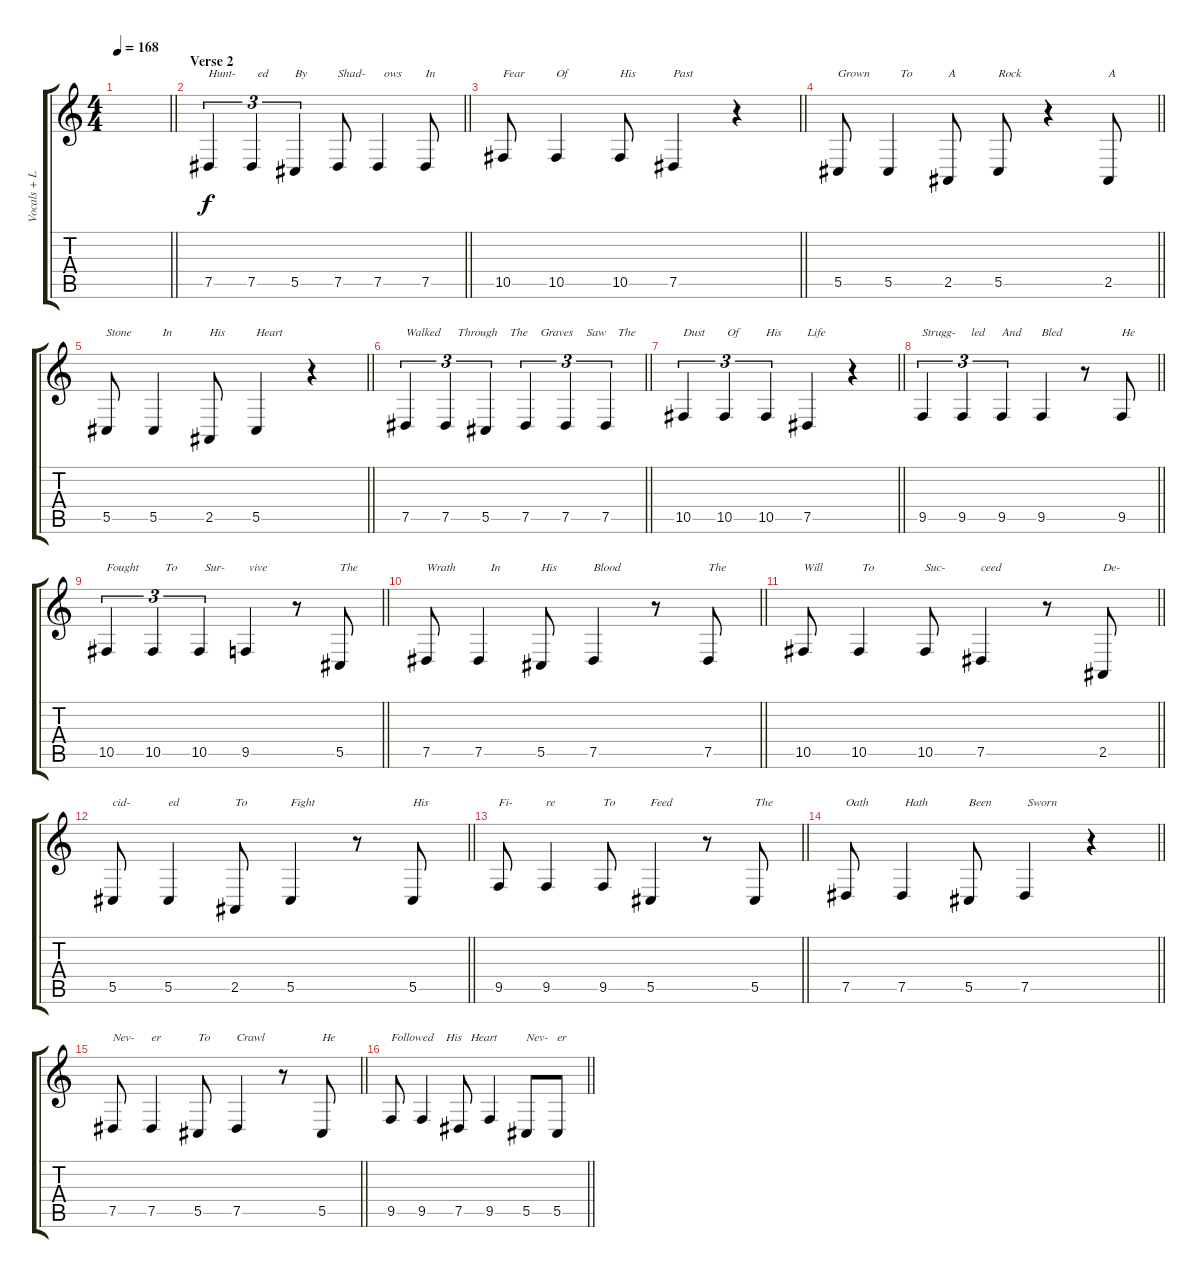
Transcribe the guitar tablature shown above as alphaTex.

\track ("Vocals + Lyrics" "Vocals + L") {instrument lead1square}
\staff {score tabs}
\tuning (Eb4 Bb3 Gb3 Db3 Ab2 Eb2) {hide}
\ts (4 4)
\tempo 168
\clef g2
\barLineRight lightlight
\ks c
|
\section ("" "Verse 2")
\barLineRight lightlight
7.5.4{tu (3 2) txt "Hunt-"} 7.5.4{tu (3 2) txt "  ed"} 5.5.4{tu (3 2) txt "By"} 7.5.8{txt "Shad-"} 7.5.4{txt "  ows"} 7.5.8{txt "In"} |
\barLineRight lightlight
10.5.8{txt "Fear"} 10.5.4{txt "Of"} 10.5.8{txt "His"} 7.5.4{txt "Past"} r.4 |
\barLineRight lightlight
5.5.8{txt "Grown"} 5.5.4{txt "    To"} 2.5.8{txt "A"} 5.5.8{txt "Rock"} r.4 2.5.8{txt "A"} |
\barLineRight lightlight
5.5.8{txt "Stone"} 5.5.4{txt "   In"} 2.5.8{txt "His"} 5.5.4{txt "Heart"} r.4 |
\barLineRight lightlight
7.5.4{tu (3 2) txt "Walked"} 7.5.4{tu (3 2) txt "    Through"} 5.5.4{tu (3 2) txt "        The"} 7.5.4{tu (3 2) txt "     Graves"} 7.5.4{tu (3 2) txt "       Saw"} 7.5.4{tu (3 2) txt "    The"} |
\barLineRight lightlight
10.5.4{tu (3 2) txt "Dust"} 10.5.4{tu (3 2) txt " Of"} 10.5.4{tu (3 2) txt "His"} 7.5.4{txt "Life"} r.4 |
\barLineRight lightlight
9.5.4{tu (3 2) txt "Strugg-"} 9.5.4{tu (3 2) txt "   led"} 9.5.4{tu (3 2) txt "And"} 9.5.4{txt "Bled"} r.8 9.5.8{txt "He"} |
\barLineRight lightlight
10.5.4{tu (3 2) txt "Fought"} 10.5.4{tu (3 2) txt "    To"} 10.5.4{tu (3 2) txt "  Sur-"} 9.5.4{txt " vive"} r.8 5.5.8{txt "The"} |
\barLineRight lightlight
7.5.8{txt "Wrath"} 7.5.4{txt "    In"} 5.5.8{txt "His"} 7.5.4{txt "Blood"} r.8 7.5.8{txt "The"} |
\barLineRight lightlight
10.5.8{txt "Will"} 10.5.4{txt " To"} 10.5.8{txt "Suc-"} 7.5.4{txt "ceed"} r.8 2.5.8{txt "De-"} |
\barLineRight lightlight
5.5.8{txt "cid-"} 5.5.4{txt "ed"} 2.5.8{txt "To"} 5.5.4{txt "Fight"} r.8 5.5.8{txt "His"} |
\barLineRight lightlight
9.5.8{txt "Fi-"} 9.5.4{txt "re"} 9.5.8{txt "To"} 5.5.4{txt "Feed"} r.8 5.5.8{txt "The"} |
\barLineRight lightlight
7.5.8{txt "Oath"} 7.5.4{txt " Hath"} 5.5.8{txt "Been"} 7.5.4{txt " Sworn"} r.4 |
\barLineRight lightlight
7.5.8{txt "Nev-"} 7.5.4{txt "er"} 5.5.8{txt "To"} 7.5.4{txt "Crawl"} r.8 5.5.8{txt "He"} |
\barLineRight lightlight
9.5.8{txt "Followed"} 9.5.4{txt "        His"} 7.5.8{txt "    Heart"} 9.5.4 5.5.8{txt "Nev-"} 5.5.8{txt "er"}
